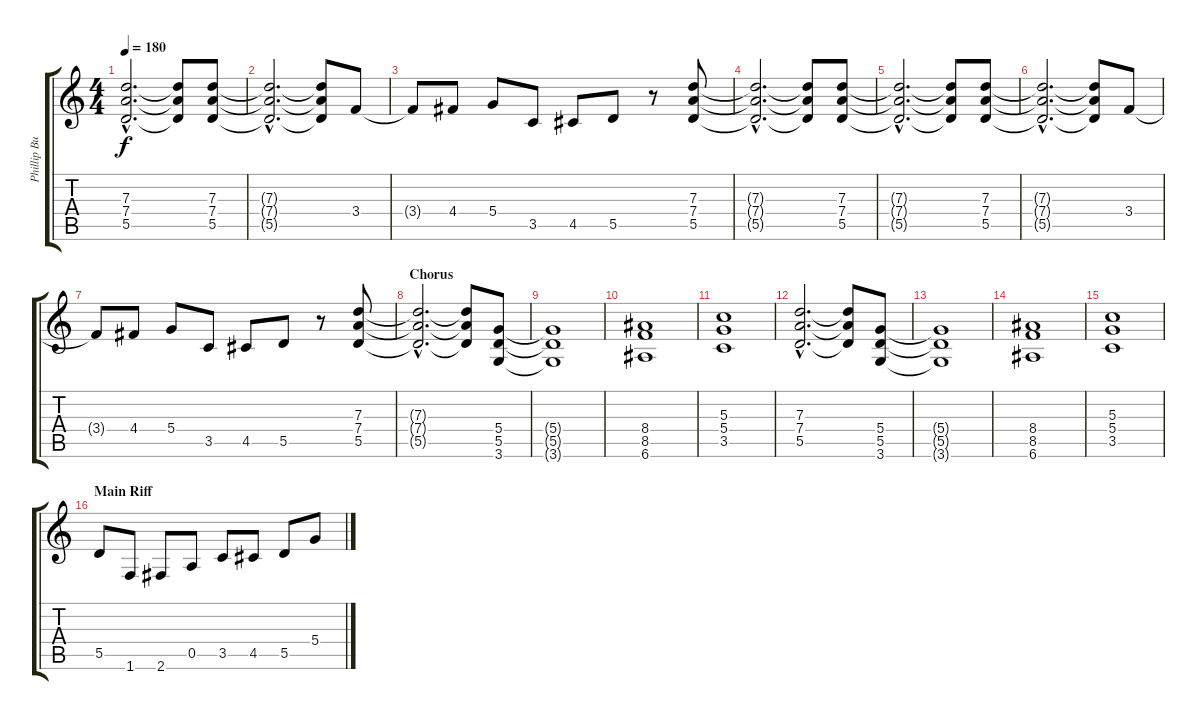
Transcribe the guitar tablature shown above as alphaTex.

\track ("Phillip Buscke" "Phillip Bu") {instrument overdrivenguitar}
\staff {score tabs}
\tuning (E4 B3 G3 D3 A2 E2) {hide}
\ts (4 4)
\tempo 180
\clef g2
\ks c
(7.3{hac t} 7.4{hac t} 5.5{hac t}).2{d dy f} (7.3{t} 7.4{t} 5.5{t}).8 (7.3 7.4 5.5).8 |
(7.3{hac t} 7.4{hac t} 5.5{hac t}).2{d} (7.3{t} 7.4{t} 5.5{t}).8 3.4.8 |
3.4{t}.8 4.4.8 5.4.8 3.5.8 4.5.8 5.5.8 r.8 (7.3 7.4 5.5).8 |
(7.3{hac t} 7.4{hac t} 5.5{hac t}).2{d} (7.3{t} 7.4{t} 5.5{t}).8 (7.3 7.4 5.5).8 |
(7.3{hac t} 7.4{hac t} 5.5{hac t}).2{d} (7.3{t} 7.4{t} 5.5{t}).8 (7.3 7.4 5.5).8 |
(7.3{hac t} 7.4{hac t} 5.5{hac t}).2{d} (7.3{t} 7.4{t} 5.5{t}).8 3.4.8 |
3.4{t}.8 4.4.8 5.4.8 3.5.8 4.5.8 5.5.8 r.8 (7.3 7.4 5.5).8 |
\section ("" "Chorus")
(7.3{hac t} 7.4{hac t} 5.5{hac t}).2{d} (7.3{t} 7.4{t} 5.5{t}).8 (5.4 5.5 3.6).8 |
(5.4{t} 5.5{t} 3.6{t}).1 |
(8.4 8.5 6.6).1 |
(5.3 5.4 3.5).1 |
(7.3{hac} 7.4{hac} 5.5{hac}).2{d} (7.3{t} 7.4{t} 5.5{t}).8 (5.4 5.5 3.6).8 |
(5.4{t} 5.5{t} 3.6{t}).1 |
(8.4 8.5 6.6).1 |
(5.3 5.4 3.5).1 |
\section ("" "Main Riff")
5.5.8 1.6.8 2.6.8 0.5.8 3.5.8 4.5.8 5.5.8 5.4.8
